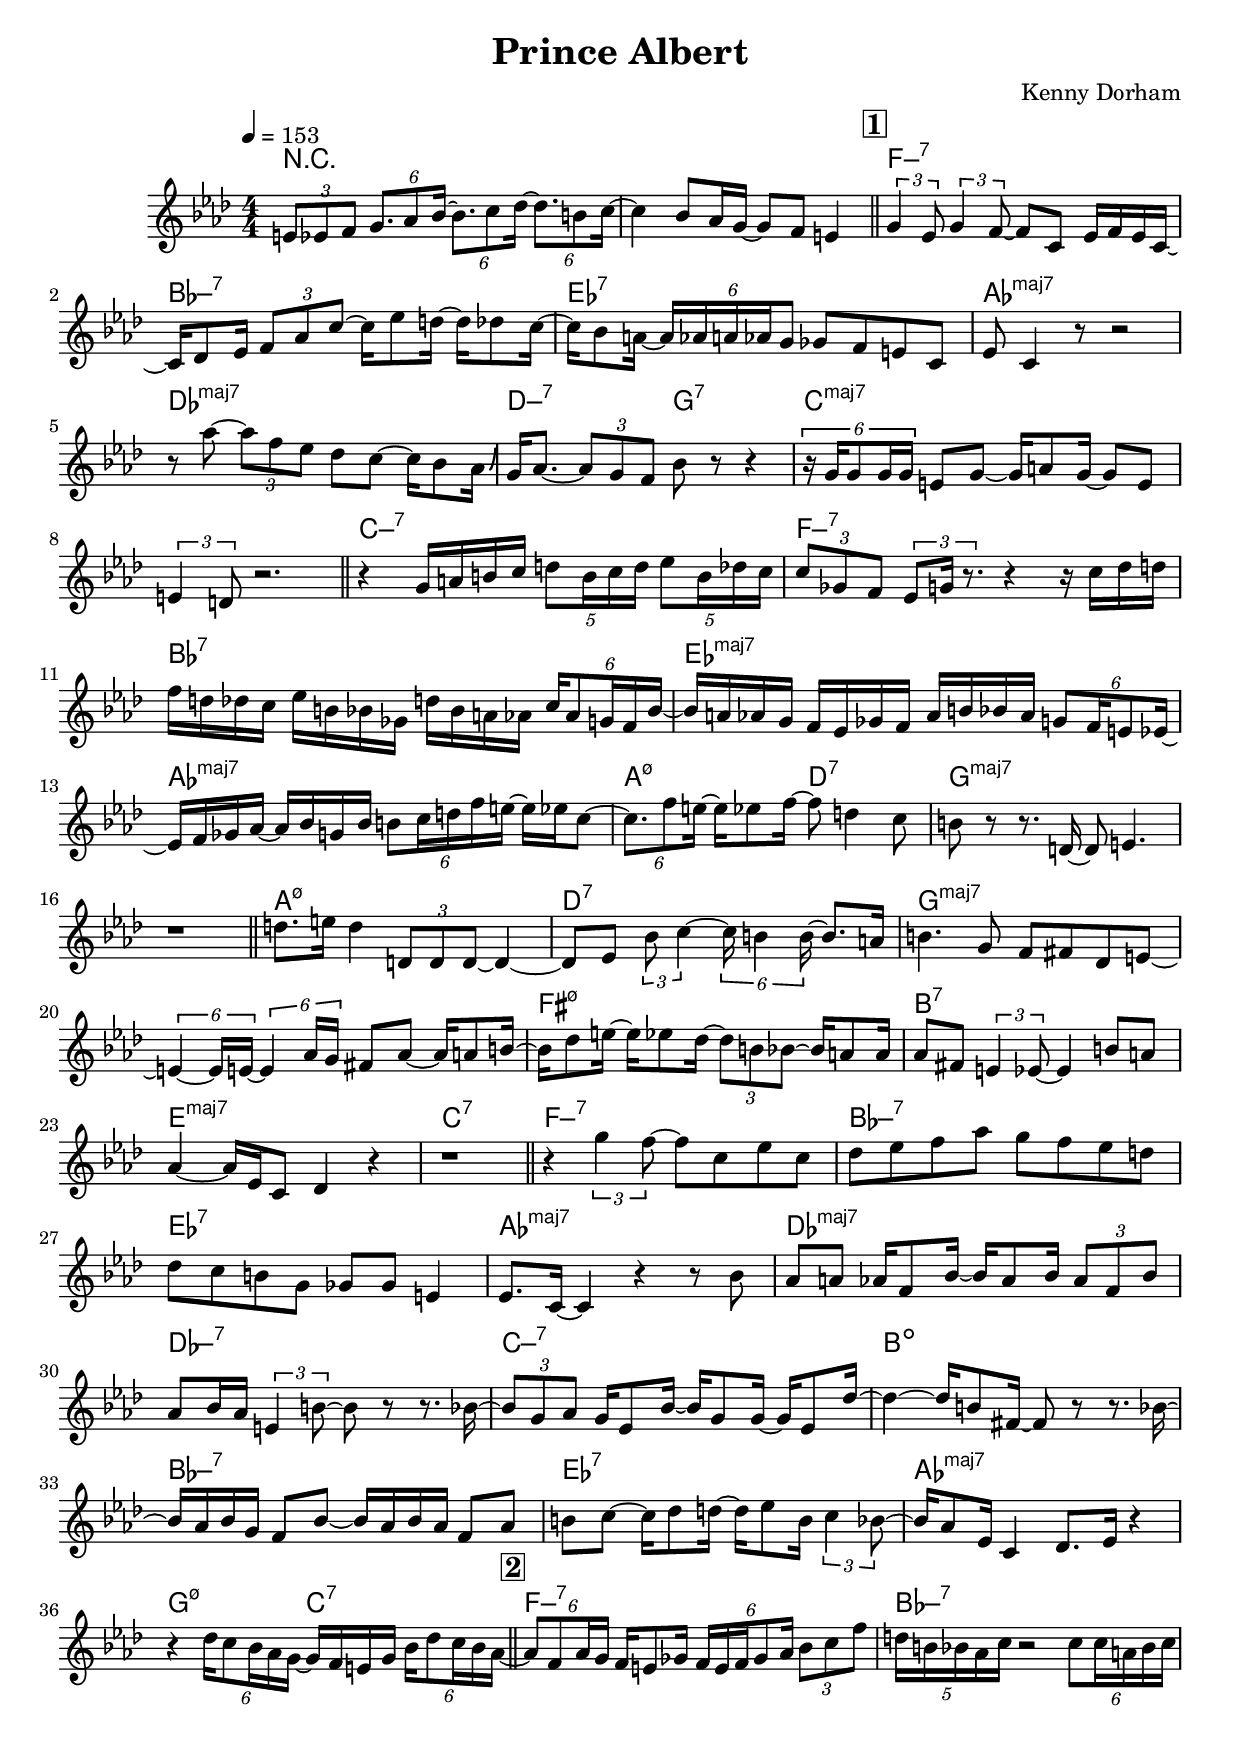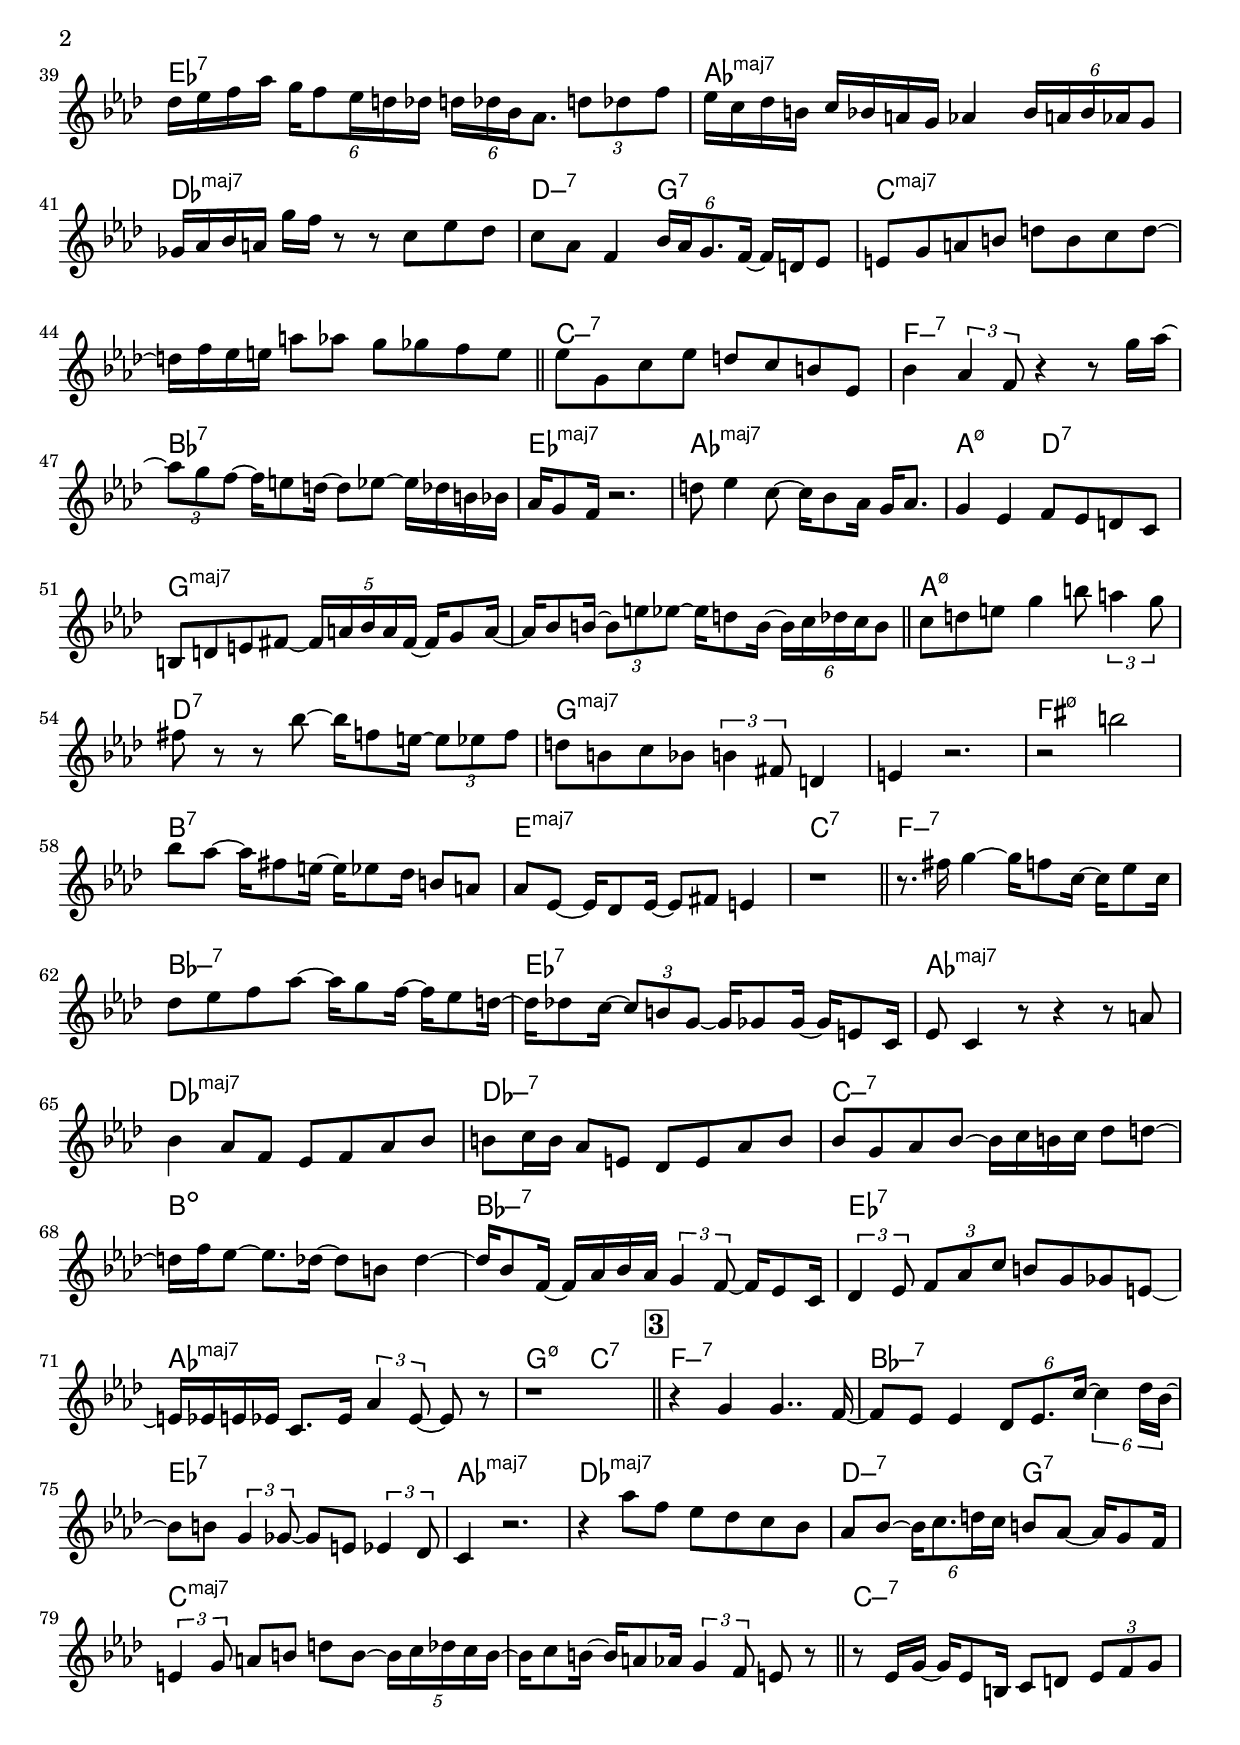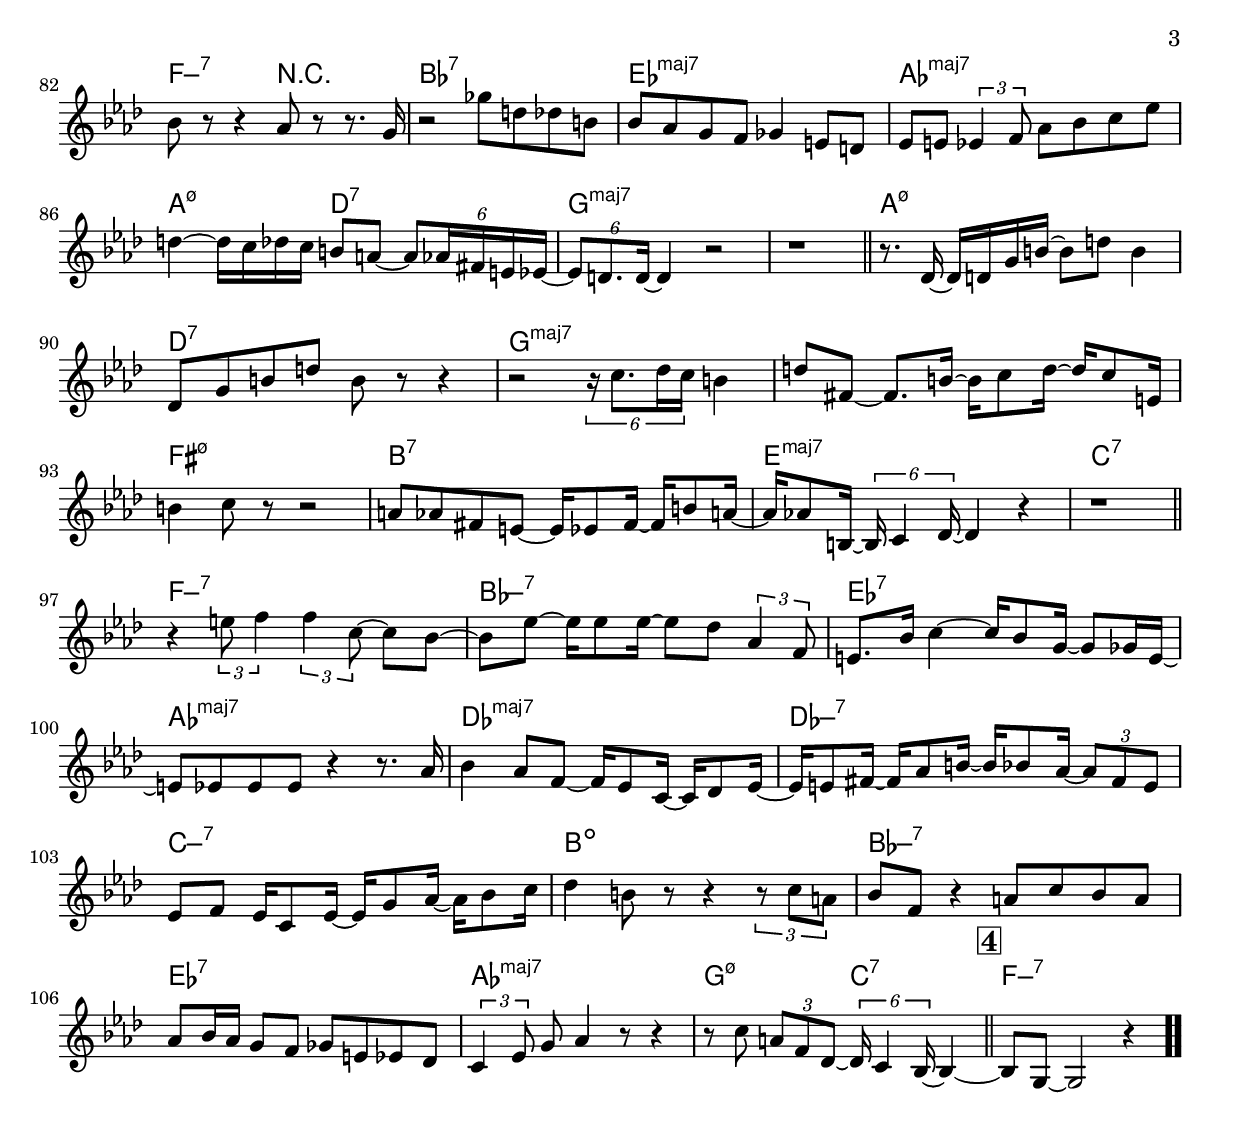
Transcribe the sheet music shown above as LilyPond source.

\version "2.13.2"

#(ly:set-option 'point-and-click #f)

\header {
  title = "Prince Albert"
  composer = "Kenny Dorham"
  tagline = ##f
}
global =
{
    \override Staff.TimeSignature #'style = #'()
    \time 4/4
    \clef "treble"
    \key f \minor
    \override Rest #'direction = #'0
    \override MultiMeasureRest #'staff-position = #0
}
\score
{
<<
    \transpose c' c'

    \new ChordNames { \chords {
      \set majorSevenSymbol = \markup { "maj7" }
      \set minorChordModifier = \markup { \char ##x2013 }
      | r1 | s1 
      | f1:min7 | bes1:min7 | es1:7 | aes1:maj | des1:maj | d2:min7 g2:7 | c1:maj | s1 
      | c1:min7 | f1:min7 | bes1:7 | es1:maj | aes1:maj | a2:min5-7 d2:7 | g1:maj | s1 
      | a1:min5-7 | d1:7 | g1:maj | s1 | fis1:min5-7 | b1:7 | e1:maj | c1:7 
      | f1:min7 | bes1:min7 | es1:7 | aes1:maj | des1:maj | des1:min7 | c1:min7 | b1:dim 
      | bes1:min7 | es1:7 | aes1:maj | g2:min5-7 c2:7 | f1:min7 | bes1:min7 | es1:7 | aes1:maj 
      | des1:maj | d2:min7 g2:7 | c1:maj | s1 | c1:min7 | f1:min7 | bes1:7 | es1:maj 
      | aes1:maj | a2:min5-7 d2:7 | g1:maj | s1 | a1:min5-7 | d1:7 | g1:maj | s1 
      | fis1:min5-7 | b1:7 | e1:maj | c1:7 | f1:min7 | bes1:min7 | es1:7 | aes1:maj 
      | des1:maj | des1:min7 | c1:min7 | b1:dim | bes1:min7 | es1:7 | aes1:maj | g2:min5-7 c2:7 
      | f1:min7 | bes1:min7 | es1:7 | aes1:maj | des1:maj | d2:min7 g2:7 | c1:maj | s1 
      | c1:min7 | f2:min7 r2 | bes1:7 | es1:maj | aes1:maj | a2:min5-7 d2:7 | g1:maj | s1 
      | a1:min5-7 | d1:7 | g1:maj | s1 | fis1:min5-7 | b1:7 | e1:maj | c1:7 
      | f1:min7 | bes1:min7 | es1:7 | aes1:maj | des1:maj | des1:min7 | c1:min7 | b1:dim 
      | bes1:min7 | es1:7 | aes1:maj | g2:min5-7 c2:7 | f1:min7|
      }
      }

    \new Staff
    <<
    \transpose c' c'

    {
      \global
  		%\override Score.MetronomeMark #'transparent = ##t
  		%\override Score.MetronomeMark #'stencil = ##f
  		
  		\override HorizontalBracket #'direction = #UP
  		\override HorizontalBracket #'bracket-flare = #'(0 . 0)
  		
  		\override TextSpanner #'dash-fraction = #1.0
  		\override TextSpanner #'bound-details #'left #'text = \markup{ \concat{\draw-line #'(0 . -1.0) \draw-line #'(1.0 . 0) }}
  		\override TextSpanner #'bound-details #'right #'text = \markup{ \concat{ \draw-line #'(1.0 . 0) \draw-line #'(0 . -1.0) }}
          \set Score.markFormatter = #format-mark-box-numbers


      \tempo 4 = 153
      \set Score.currentBarNumber = #-1
     
      | \tuplet 3/2 {e'8 es'8 f'8} \tuplet 6/4 {g'8. aes'8 bes'16~} \tuplet 6/4 {bes'8. c''8 des''16~} \tuplet 6/4 {des''8. b'8 c''16~} 
      | c''4 bes'8 aes'16 g'16~ g'8 f'8 e'4 
      \bar "||" \mark \default \tuplet 3/2 {g'4 es'8} \tuplet 3/2 {g'4 f'8~} f'8 c'8 es'16 f'16 es'16 c'16~ 
      | c'16 des'8 es'16 \tuplet 3/2 {f'8 aes'8 c''8~} c''16 es''8 d''16~ d''16 des''8 c''16~ 
      | c''16 bes'8 a'16~ \tuplet 6/4 {a'16 aes'16 a'16 aes'16 g'8} ges'8 f'8 e'8 c'8 
      | es'8 c'4 r8 r2 
      | r8 aes''8~ \tuplet 3/2 {aes''8 f''8 es''8} des''8 c''8~ c''16 bes'8 aes'16\bendAfter #+4  
      | g'16 aes'8.~ \tuplet 3/2 {aes'8 g'8 f'8} bes'8 r8 r4 
      | \tuplet 6/4 {r16 g'16 g'8 g'16 g'16} e'8 g'8~ g'16 a'8 g'16~ g'8 e'8 
      | \tuplet 3/2 {e'4 d'8} r2. 
      \bar "||" r4 g'16 a'16 b'16 c''16 \tuplet 5/4 {d''8 b'16 c''16 d''16} \tuplet 5/4 {es''8 b'16 des''16 c''16} 
      | \tuplet 3/2 {c''8 ges'8 f'8} \tuplet 3/2 {es'8 g'16 r8.} r4 r16 c''16 des''16 d''16 
      | f''16 d''16 des''16 c''16 es''16 b'16 bes'16 ges'16 d''16 bes'16 a'16 aes'16 \tuplet 6/4 {c''16 aes'8 g'16 f'16 bes'16~} 
      | bes'16 a'16 aes'16 g'16 f'16 es'16 ges'16 f'16 aes'16 b'16 bes'16 aes'16 \tuplet 6/4 {g'8 f'16 e'8 es'16~} 
      | es'16 f'16 ges'16 aes'16~ aes'16 bes'16 g'16 bes'16 \tuplet 6/4 {b'8 c''16 d''16 f''16 e''16~} e''16 es''16 c''8~ 
      | \tuplet 6/4 {c''8. f''8 e''16~} e''16 es''8 f''16~ f''8 d''4 c''8 
      | b'8 r8 r8. d'16~ d'8 e'4. 
      | r1 
      \bar "||" d''8. e''16 d''4 \tuplet 3/2 {d'8 d'8 d'8~} d'4~ 
      | d'8 es'8 \tuplet 3/2 {bes'8 c''4~} \tuplet 6/4 {c''16 b'4 b'16~} b'8. a'16 
      | b'4. g'8 f'8 fis'8 des'8 e'8~ 
      | \tuplet 6/4 {e'4~ e'16 e'16~} \tuplet 6/4 {e'4 aes'16 g'16} fis'8 aes'8~ aes'16 a'8 b'16~ 
      | b'16 des''8 e''16~ e''16 es''8 des''16~ \tuplet 3/2 {des''8 b'8 bes'8~} bes'16 a'8 a'16 
      | aes'8 fis'8 \tuplet 3/2 {e'4 es'8~} es'4 b'8 a'8 
      | aes'4~ aes'16 es'16 c'8 des'4 r4 
      | r1 
      \bar "||" r4 \tuplet 3/2 {g''4 f''8~} f''8 c''8 es''8 c''8 
      | des''8 es''8 f''8 aes''8 g''8 f''8 es''8 d''8 
      | des''8 c''8 b'8 g'8 ges'8 ges'8 e'4 
      | es'8. c'16~ c'4 r4 r8 bes'8 
      | aes'8 a'8 aes'16 f'8 bes'16~ bes'16 aes'8 bes'16 \tuplet 3/2 {aes'8 f'8 bes'8} 
      | aes'8 bes'16 aes'16 \tuplet 3/2 {e'4 b'8~} b'8 r8 r8. bes'16~ 
      | \tuplet 3/2 {bes'8 g'8 aes'8} g'16 es'8 bes'16~ bes'16 g'8 g'16~ g'16 es'8 des''16~ 
      | des''4~ des''16 b'8 fis'16~ fis'8 r8 r8. bes'16~ 
      | bes'16 aes'16 bes'16 g'16 f'8 bes'8~ bes'16 aes'16 bes'16 aes'16 f'8 aes'8 
      | b'8 c''8~ c''16 des''8 d''16~ d''16 es''8 b'16 \tuplet 3/2 {c''4 bes'8~} 
      | bes'16 aes'8 es'16 c'4 des'8. es'16 r4 
      | r4 \tuplet 6/4 {des''16 c''8 bes'16 aes'16 g'16~} g'16 f'16 e'16 g'16 \tuplet 6/4 {bes'16 des''8 c''16 bes'16 aes'16~} 
      \bar "||" \mark \default \tuplet 6/4 {aes'8 f'8 aes'16 g'16} f'16 e'8 ges'16 \tuplet 6/4 {f'16 e'16 f'16 ges'8 aes'16} \tuplet 3/2 {bes'8 c''8 f''8} 
      | \tuplet 5/4 {d''16 b'16 bes'16 aes'16 c''16} r2 \tuplet 6/4 {c''8 c''16 a'16 bes'16 c''16} 
      | des''16 es''16 f''16 aes''16 \tuplet 6/4 {g''16 f''8 es''16 d''16 des''16} \tuplet 6/4 {d''16 des''16 bes'16 aes'8.} \tuplet 3/2 {d''8 des''8 f''8} 
      | es''16 c''16 des''16 b'16 c''16 bes'16 a'16 g'16 aes'4 \tuplet 6/4 {bes'16 a'16 bes'16 aes'16 g'8} 
      | ges'16 aes'16 bes'16 a'16 g''16 f''16 r8 r8 c''8 es''8 des''8 
      | c''8 aes'8 f'4 \tuplet 6/4 {bes'16 aes'16 g'8. f'16~} f'16 d'16 es'8 
      | e'8 g'8 a'8 b'8 d''8 b'8 c''8 d''8~ 
      | d''16 f''16 es''16 e''16 a''8 aes''8 g''8 ges''8 f''8 e''8 
      \bar "||" es''8 g'8 c''8 es''8 d''8 c''8 b'8 es'8 
      | bes'4 \tuplet 3/2 {aes'4 f'8} r4 r8 g''16 aes''16~ 
      | \tuplet 3/2 {aes''8 g''8 f''8~} f''16 e''8 d''16~ d''8 es''8~ es''16 des''16 b'16 bes'16 
      | aes'16 g'8 f'16 r2. 
      | d''8 es''4 c''8~ c''16 bes'8 aes'16 g'16 aes'8. 
      | g'4 es'4 f'8 es'8 d'8 c'8 
      | b8 d'8 e'8 fis'8~ \tuplet 5/4 {fis'16 a'16 bes'16 a'16 fis'16~} fis'16 g'8 a'16~ 
      | a'16 bes'8 b'16~ \tuplet 3/2 {b'8 e''8 es''8~} es''16 d''8 b'16~ \tuplet 6/4 {b'16 c''16 des''16 c''16 b'8} 
      \bar "||" c''8 d''8 e''8 g''4 b''8 \tuplet 3/2 {a''4 g''8} 
      | fis''8 r8 r8 bes''8~ bes''16 f''8 e''16~ \tuplet 3/2 {e''8 es''8 f''8} 
      | d''8 b'8 c''8 bes'8 \tuplet 3/2 {b'4 fis'8} d'4 
      | e'4 r2. 
      | r2 b''2 
      | bes''8 aes''8~ aes''16 fis''8 e''16~ e''16 es''8 des''16 b'8 a'8 
      | aes'8 es'8~ es'16 des'8 es'16~ es'8 fis'8 e'4 
      | r1 
      \bar "||" r8. fis''16 g''4~ g''16 f''8 c''16~ c''16 es''8 c''16 
      | des''8 es''8 f''8 aes''8~ aes''16 g''8 f''16~ f''16 es''8 d''16~ 
      | d''16 des''8 c''16~ \tuplet 3/2 {c''8 b'8 g'8~} g'16 ges'8 ges'16~ ges'16 e'8 c'16 
      | es'8 c'4 r8 r4 r8 a'8 
      | bes'4 aes'8 f'8 es'8 f'8 aes'8 bes'8 
      | b'8 c''16 b'16 aes'8 e'8 des'8 e'8 aes'8 b'8 
      | bes'8 g'8 aes'8 bes'8~ bes'16 c''16 b'16 c''16 des''8 d''8~ 
      | d''16 f''16 es''8~ es''8. des''16~ des''8 b'8 des''4~ 
      | des''16 bes'8 f'16~ f'16 aes'16 bes'16 aes'16 \tuplet 3/2 {g'4 f'8~} f'16 es'8 c'16 
      | \tuplet 3/2 {des'4 es'8} \tuplet 3/2 {f'8 aes'8 c''8} b'8 g'8 ges'8 e'8~ 
      | e'16 es'16 e'16 es'16 c'8. es'16 \tuplet 3/2 {aes'4 es'8~} es'8 r8 
      | r1 
      \bar "||" \mark \default r4 g'4 g'4.. f'16~ 
      | f'8 es'8 es'4 \tuplet 6/4 {des'8 es'8. c''16~} \tuplet 6/4 {c''4 des''16 bes'16~} 
      | bes'8 b'8 \tuplet 3/2 {g'4 ges'8~} ges'8 e'8 \tuplet 3/2 {es'4 des'8} 
      | c'4 r2. 
      | r4 aes''8 f''8 es''8 des''8 c''8 bes'8 
      | aes'8 bes'8~ \tuplet 6/4 {bes'16 c''8. d''16 c''16} b'8 aes'8~ aes'16 g'8 f'16 
      | \tuplet 3/2 {e'4 g'8} a'8 b'8 d''8 b'8~ \tuplet 5/4 {b'16 c''16 des''16 c''16 b'16~} 
      | b'16 c''8 b'16~ b'16 a'8 aes'16 \tuplet 3/2 {g'4 f'8} e'8 r8 
      \bar "||" r8 es'16 g'16~ g'16 es'8 b16 c'8 d'8 \tuplet 3/2 {es'8 f'8 g'8} 
      | bes'8 r8 r4 aes'8 r8 r8. g'16 
      | r2 ges''8 d''8 des''8 b'8 
      | bes'8 aes'8 g'8 f'8 ges'4 e'8 d'8 
      | es'8 e'8 \tuplet 3/2 {es'4 f'8} aes'8 bes'8 c''8 es''8 
      | d''4~ d''16 c''16 des''16 c''16 b'8 a'8~ \tuplet 6/4 {a'8 aes'16 fis'16 e'16 es'16~} 
      | \tuplet 6/4 {es'8 d'8. d'16~} d'4 r2 
      | r1 
      \bar "||" r8. des'16~ des'16 d'16 g'16 b'16~ b'8 d''8 b'4 
      | des'8 g'8 b'8 d''8 b'8 r8 r4 
      | r2 \tuplet 6/4 {r16 c''8. des''16 c''16} b'4 
      | d''8 fis'8~ fis'8. b'16~ b'16 c''8 d''16~ d''16 c''8 e'16 
      | b'4 c''8 r8 r2 
      | a'8 aes'8 fis'8 e'8~ e'16 es'8 fis'16~ fis'16 b'8 a'16~ 
      | a'16 aes'8 b16~ \tuplet 6/4 {b16 c'4 des'16~} des'4 r4 
      | r1 
      \bar "||" r4 \tuplet 3/2 {e''8 f''4} \tuplet 3/2 {f''4 c''8~} c''8 bes'8~ 
      | bes'8 es''8~ es''16 es''8 es''16~ es''8 des''8 \tuplet 3/2 {aes'4 f'8} 
      | e'8. bes'16 c''4~ c''16 bes'8 g'16~ g'8 ges'16 e'16~ 
      | e'8 es'8 es'8 es'8 r4 r8. aes'16 
      | bes'4 aes'8 f'8~ f'16 es'8 c'16~ c'16 des'8 es'16~ 
      | es'16 e'8 fis'16~ fis'16 aes'8 b'16~ b'16 bes'8 aes'16~ \tuplet 3/2 {aes'8 fis'8 e'8} 
      | es'8 f'8 es'16 c'8 es'16~ es'16 g'8 aes'16~ aes'16 bes'8 c''16 
      | des''4 b'8 r8 r4 \tuplet 3/2 {r8 c''8 a'8} 
      | bes'8 f'8 r4 a'8 c''8 bes'8 a'8 
      | aes'8 bes'16 aes'16 g'8 f'8 ges'8 e'8 es'8 des'8 
      | \tuplet 3/2 {c'4 es'8} g'8 aes'4 r8 r4 
      | r8 c''8 \tuplet 3/2 {a'8 f'8 des'8~} \tuplet 6/4 {des'16 c'4 bes16~} bes4~ 
      \bar "||" \mark \default bes8 g8~ g2 r4\bar  ".."
    }
    >>
>>    
}
